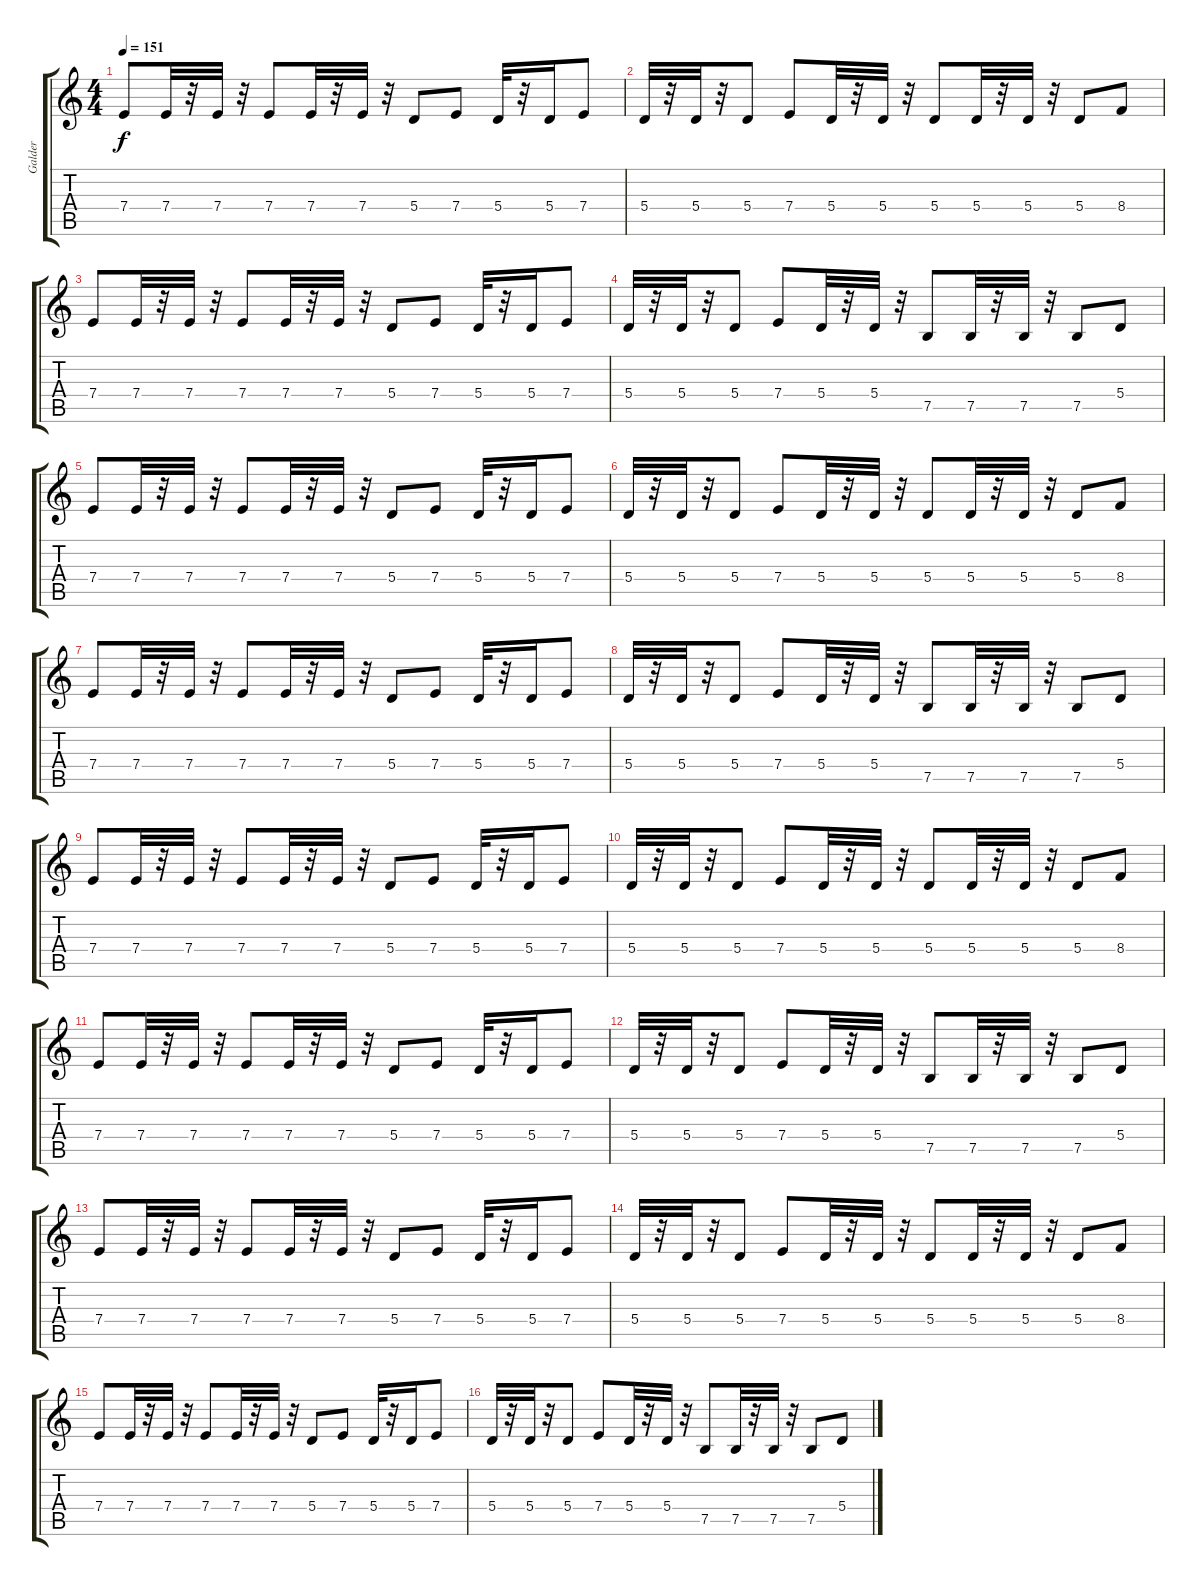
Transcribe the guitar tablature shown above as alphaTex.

\track ("Galder" "Galder") {instrument overdrivenguitar}
\staff {score tabs}
\tuning (B3 Gb3 D3 A2 E2 B1) {hide}
\ts (4 4)
\tempo 151
\clef g2
\ks c
7.4.8{dy f instrument overdrivenguitar} 7.4.32 r.32 7.4.32 r.32 7.4.8 7.4.32 r.32 7.4.32 r.32 5.4.8 7.4.8 5.4.32 r.32 5.4.16 7.4.8 |
5.4.32 r.32 5.4.32 r.32 5.4.8 7.4.8 5.4.32 r.32 5.4.32 r.32 5.4.8 5.4.32 r.32 5.4.32 r.32 5.4.8 8.4.8 |
7.4.8 7.4.32 r.32 7.4.32 r.32 7.4.8 7.4.32 r.32 7.4.32 r.32 5.4.8 7.4.8 5.4.32 r.32 5.4.16 7.4.8 |
5.4.32 r.32 5.4.32 r.32 5.4.8 7.4.8 5.4.32 r.32 5.4.32 r.32 7.5.8 7.5.32 r.32 7.5.32 r.32 7.5.8 5.4.8 |
7.4.8 7.4.32 r.32 7.4.32 r.32 7.4.8 7.4.32 r.32 7.4.32 r.32 5.4.8 7.4.8 5.4.32 r.32 5.4.16 7.4.8 |
5.4.32 r.32 5.4.32 r.32 5.4.8 7.4.8 5.4.32 r.32 5.4.32 r.32 5.4.8 5.4.32 r.32 5.4.32 r.32 5.4.8 8.4.8 |
7.4.8 7.4.32 r.32 7.4.32 r.32 7.4.8 7.4.32 r.32 7.4.32 r.32 5.4.8 7.4.8 5.4.32 r.32 5.4.16 7.4.8 |
5.4.32 r.32 5.4.32 r.32 5.4.8 7.4.8 5.4.32 r.32 5.4.32 r.32 7.5.8 7.5.32 r.32 7.5.32 r.32 7.5.8 5.4.8 |
7.4.8 7.4.32 r.32 7.4.32 r.32 7.4.8 7.4.32 r.32 7.4.32 r.32 5.4.8 7.4.8 5.4.32 r.32 5.4.16 7.4.8 |
5.4.32 r.32 5.4.32 r.32 5.4.8 7.4.8 5.4.32 r.32 5.4.32 r.32 5.4.8 5.4.32 r.32 5.4.32 r.32 5.4.8 8.4.8 |
7.4.8 7.4.32 r.32 7.4.32 r.32 7.4.8 7.4.32 r.32 7.4.32 r.32 5.4.8 7.4.8 5.4.32 r.32 5.4.16 7.4.8 |
5.4.32 r.32 5.4.32 r.32 5.4.8 7.4.8 5.4.32 r.32 5.4.32 r.32 7.5.8 7.5.32 r.32 7.5.32 r.32 7.5.8 5.4.8 |
7.4.8 7.4.32 r.32 7.4.32 r.32 7.4.8 7.4.32 r.32 7.4.32 r.32 5.4.8 7.4.8 5.4.32 r.32 5.4.16 7.4.8 |
5.4.32 r.32 5.4.32 r.32 5.4.8 7.4.8 5.4.32 r.32 5.4.32 r.32 5.4.8 5.4.32 r.32 5.4.32 r.32 5.4.8 8.4.8 |
7.4.8 7.4.32 r.32 7.4.32 r.32 7.4.8 7.4.32 r.32 7.4.32 r.32 5.4.8 7.4.8 5.4.32 r.32 5.4.16 7.4.8 |
5.4.32 r.32 5.4.32 r.32 5.4.8 7.4.8 5.4.32 r.32 5.4.32 r.32 7.5.8 7.5.32 r.32 7.5.32 r.32 7.5.8 5.4.8
